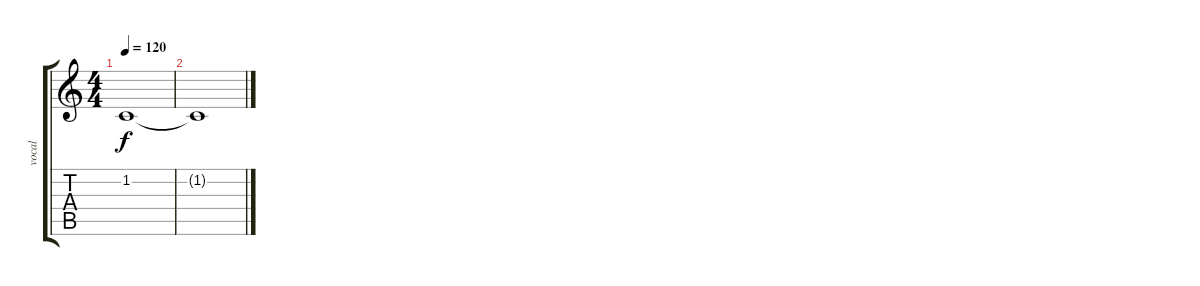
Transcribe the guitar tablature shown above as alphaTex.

\track ("vocal" "vocal") {instrument lead6voice}
\staff {score tabs}
\tuning (E4 B3 G3 D3 A2 E2) {hide}
\ts (4 4)
\tempo 120
\clef g2
\ks c
1.2{t}.1{dy f} |
1.2{t}.1
